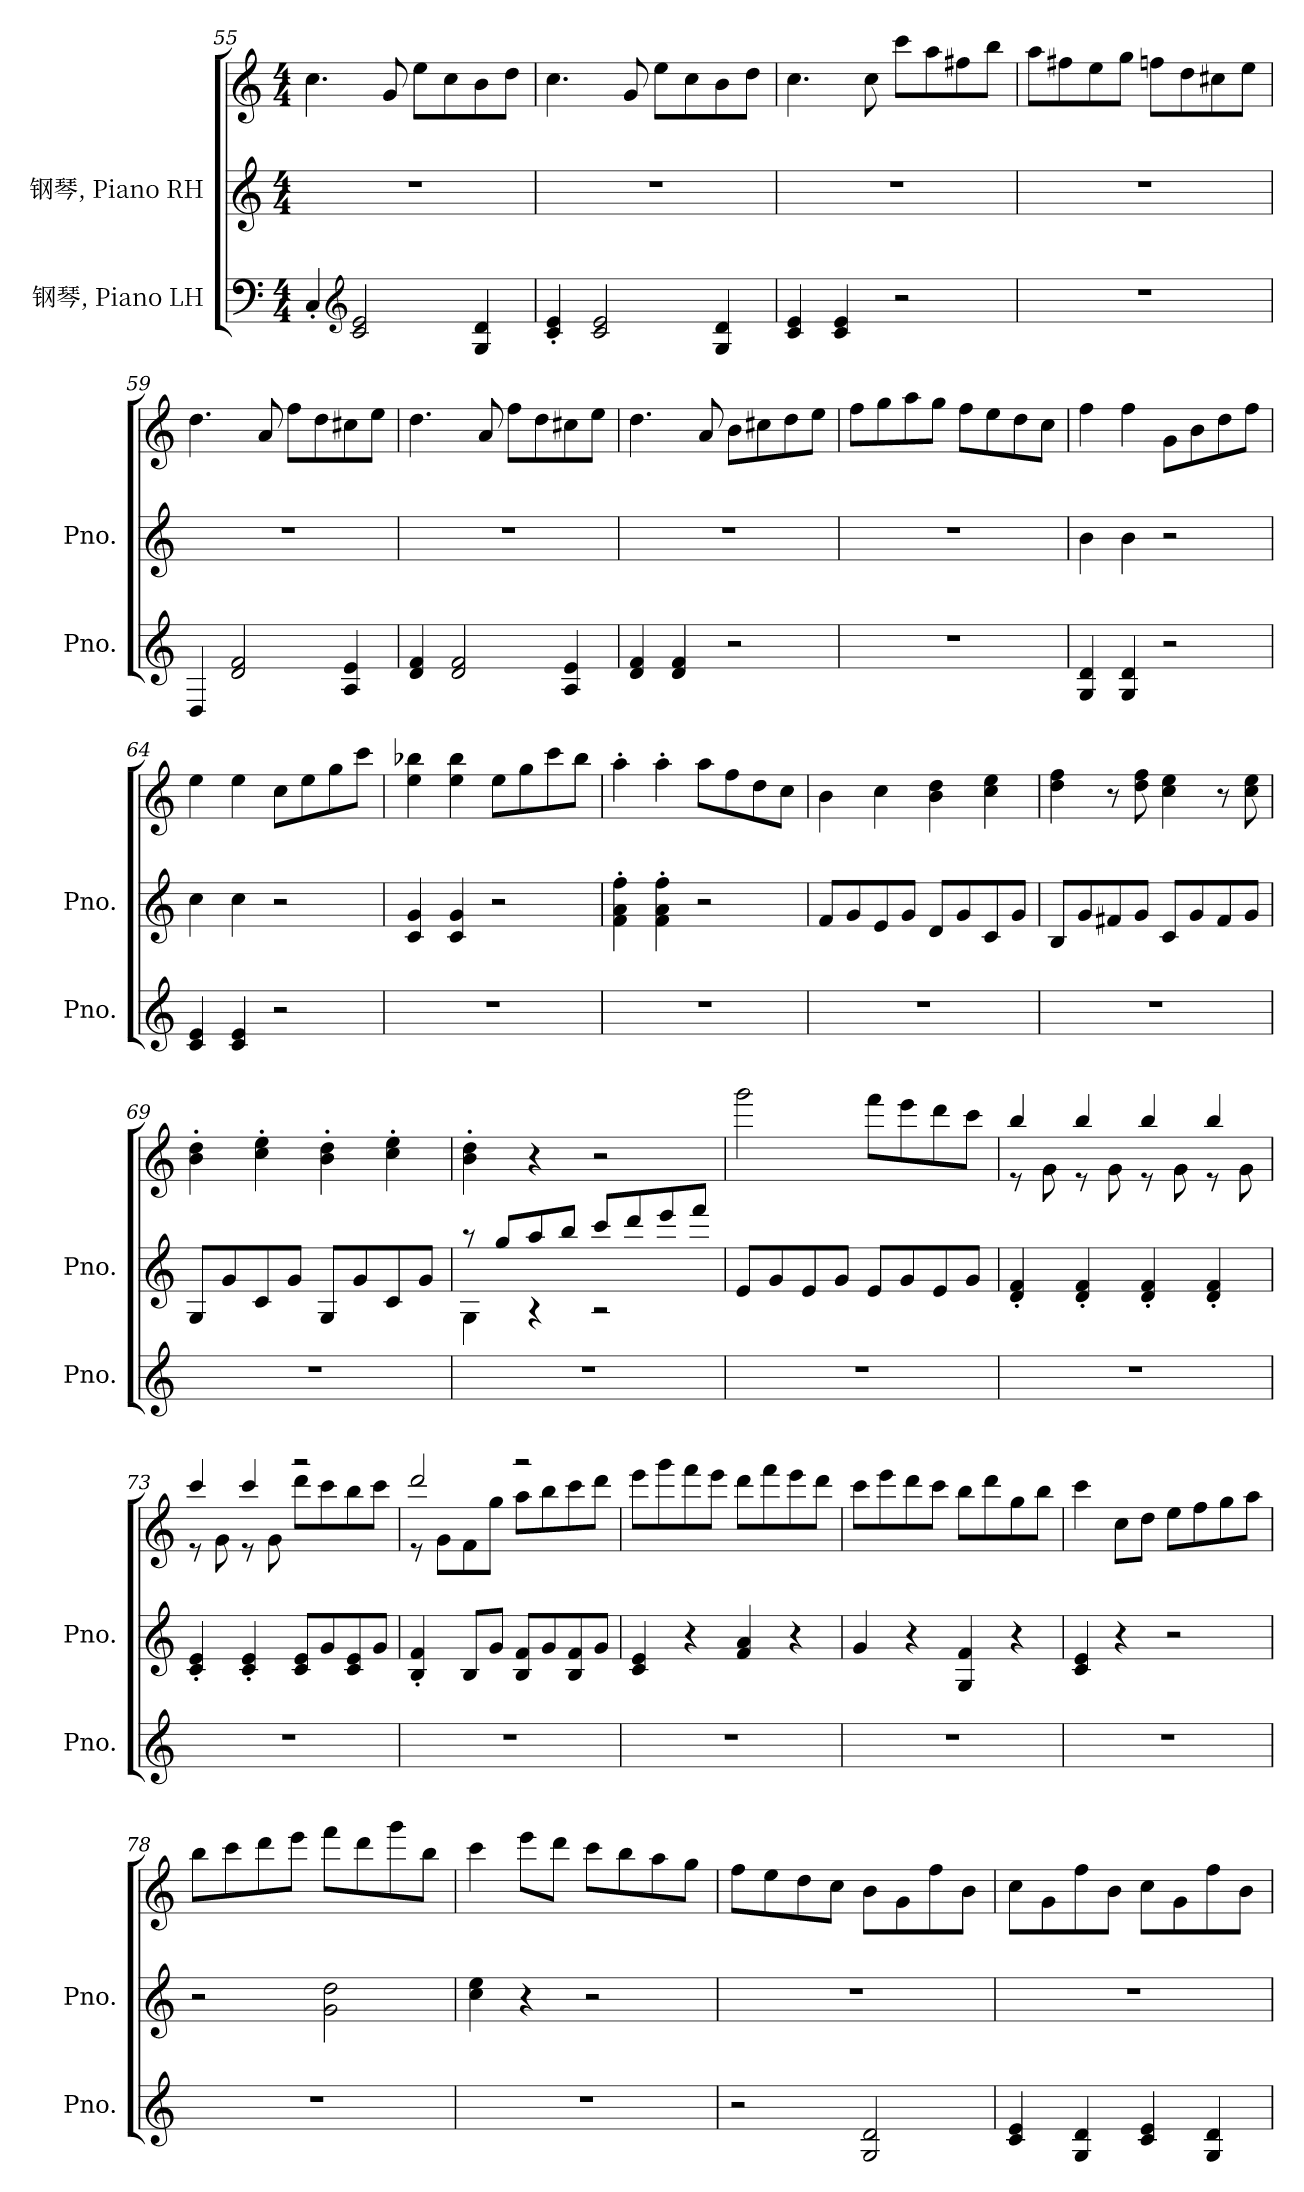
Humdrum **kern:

**kern	**kern	**kern
*part2	*part1	*part1
*staff3	*staff2	*staff1
*I"钢琴, Piano LH	*I"钢琴, Piano RH	*
*I'Pno.	*I'Pno.	*
*clefF4	*clefG2	*clefG2
*k[]	*k[]	*k[]
*M4/4	*M4/4	*M4/4
=55	=55	=55
4C'/	1r	4.cc\
*clefG2	*	*
2c/ 2e/	.	.
.	.	8g/
.	.	8ee\L
.	.	8cc\
4G/ 4d/	.	8b\
.	.	8dd\J
!!LO:LB:g=z
=56	=56	=56
4c/' 4e/'	1r	4.cc\
2c/ 2e/	.	.
.	.	8g/
.	.	8ee\L
.	.	8cc\
4G/ 4d/	.	8b\
.	.	8dd\J
=57	=57	=57
4c/ 4e/	1r	4.cc\
4c/ 4e/	.	.
.	.	8cc\
2r	.	8ccc\L
.	.	8aa\
.	.	8ff#X\
.	.	8bb\J
=58	=58	=58
1r	1r	8aa\L
.	.	8ff#X\
.	.	8ee\
.	.	8gg\J
.	.	8ffn\L
.	.	8dd\
.	.	8cc#X\
.	.	8ee\J
=59	=59	=59
4D/	1r	4.dd\
2d/ 2f/	.	.
.	.	8a/
.	.	8ff\L
.	.	8dd\
4A/ 4e/	.	8cc#X\
.	.	8ee\J
!!LO:LB:g=z
=60	=60	=60
4d/ 4f/	1r	4.dd\
2d/ 2f/	.	.
.	.	8a/
.	.	8ff\L
.	.	8dd\
4A/ 4e/	.	8cc#X\
.	.	8ee\J
=61	=61	=61
4d/ 4f/	1r	4.dd\
4d/ 4f/	.	.
.	.	8a/
2r	.	8b\L
.	.	8cc#X\
.	.	8dd\
.	.	8ee\J
=62	=62	=62
1r	1r	8ff\L
.	.	8gg\
.	.	8aa\
.	.	8gg\J
.	.	8ff\L
.	.	8ee\
.	.	8dd\
.	.	8cc\J
=63	=63	=63
4G/ 4d/	4b\	4ff\
4G/ 4d/	4b\	4ff\
2r	2r	8g\L
.	.	8b\
.	.	8dd\
.	.	8ff\J
=64	=64	=64
4c/ 4e/	4cc\	4ee\
4c/ 4e/	4cc\	4ee\
2r	2r	8cc\L
.	.	8ee\
.	.	8gg\
.	.	8ccc\J
!!LO:PB:g=z
=65	=65	=65
1r	4c/ 4g/	4ee\ 4bb-X\
.	4c/ 4g/	4ee\ 4bb-\
.	2r	8ee\L
.	.	8gg\
.	.	8ccc\
.	.	8bb-\J
=66	=66	=66
1r	4f\' 4a\' 4ff\'	4aa'\
.	4f\' 4a\' 4ff\'	4aa'\
.	2r	8aa\L
.	.	8ff\
.	.	8dd\
.	.	8cc\J
=67	=67	=67
1r	8f/L	4b\
.	8g/	.
.	8e/	4cc\
.	8g/J	.
.	8d/L	4b\ 4dd\
.	8g/	.
.	8c/	4cc\ 4ee\
.	8g/J	.
=68	=68	=68
1r	8B/L	4dd\ 4ff\
.	8g/	.
.	8f#X/	8r
.	8g/J	8dd\ 8ff\
.	8c/L	4cc\ 4ee\
.	8g/	.
.	8f#/	8r
.	8g/J	8cc\ 8ee\
=69	=69	=69
1r	8G/L	4b\' 4dd\'
.	8g/	.
.	8c/	4cc\' 4ee\'
.	8g/J	.
.	8G/L	4b\' 4dd\'
.	8g/	.
.	8c/	4cc\' 4ee\'
.	8g/J	.
!!LO:LB:g=z
=70	=70	=70
*	*^	*
1r	8r	4G\	4b\' 4dd\'
.	8gg/L	.	.
.	8aa/	4r	4r
.	8bb/J	.	.
.	8ccc/L	2r	2r
.	8ddd/	.	.
.	8eee/	.	.
.	8fff/J	.	.
*	*v	*v	*
=71	=71	=71
1r	8e/L	2ggg\
.	8g/	.
.	8e/	.
.	8g/J	.
.	8e/L	8fff\L
.	8g/	8eee\
.	8e/	8ddd\
.	8g/J	8ccc\J
=72	=72	=72
*	*	*^
1r	4d/' 4f/'	4bb/	8r
.	.	.	8g\
.	4d/' 4f/'	4bb/	8r
.	.	.	8g\
.	4d/' 4f/'	4bb/	8r
.	.	.	8g\
.	4d/' 4f/'	4bb/	8r
.	.	.	8g\
=73	=73	=73	=73
1r	4c/' 4e/'	4ccc/	8r
.	.	.	8g\
.	4c/' 4e/'	4ccc/	8r
.	.	.	8g\
.	8c/ 8e/L	2r	8ddd\L
.	8g/	.	8ccc\
.	8c/ 8e/	.	8bb\
.	8g/J	.	8ccc\J
!!LO:LB:g=z	!!
=74	=74	=74	=74
1r	4B/' 4f/'	2ddd/	8r
.	.	.	8g\L
.	8B/L	.	8f\
.	8g/J	.	8gg\J
.	8B/ 8f/L	2r	8aa\L
.	8g/	.	8bb\
.	8B/ 8f/	.	8ccc\
.	8g/J	.	8ddd\J
*	*	*v	*v
=75	=75	=75
1r	4c/ 4e/	8eee\L
.	.	8ggg\
.	4r	8fff\
.	.	8eee\J
.	4f/ 4a/	8ddd\L
.	.	8fff\
.	4r	8eee\
.	.	8ddd\J
=76	=76	=76
1r	4g/	8ccc\L
.	.	8eee\
.	4r	8ddd\
.	.	8ccc\J
.	4G/ 4f/	8bb\L
.	.	8ddd\
.	4r	8gg\
.	.	8bb\J
=77	=77	=77
1r	4c/ 4e/	4ccc\
.	4r	8cc\L
.	.	8dd\J
.	2r	8ee\L
.	.	8ff\
.	.	8gg\
.	.	8aa\J
!!LO:LB:g=z
=78	=78	=78
1r	2r	8bb\L
.	.	8ccc\
.	.	8ddd\
.	.	8eee\J
.	2g\ 2dd\	8fff\L
.	.	8ddd\
.	.	8ggg\
.	.	8bb\J
=79	=79	=79
1r	4cc\ 4ee\	4ccc\
.	4r	8eee\L
.	.	8ddd\J
.	2r	8ccc\L
.	.	8bb\
.	.	8aa\
.	.	8gg\J
=80	=80	=80
2r	1r	8ff\L
.	.	8ee\
.	.	8dd\
.	.	8cc\J
2G/ 2d/	.	8b\L
.	.	8g\
.	.	8ff\
.	.	8b\J
=81	=81	=81
4c/ 4e/	1r	8cc\L
.	.	8g\
4G/ 4d/	.	8ff\
.	.	8b\J
4c/ 4e/	.	8cc\L
.	.	8g\
4G/ 4d/	.	8ff\
.	.	8b\J
=	=	=
*-	*-	*-
